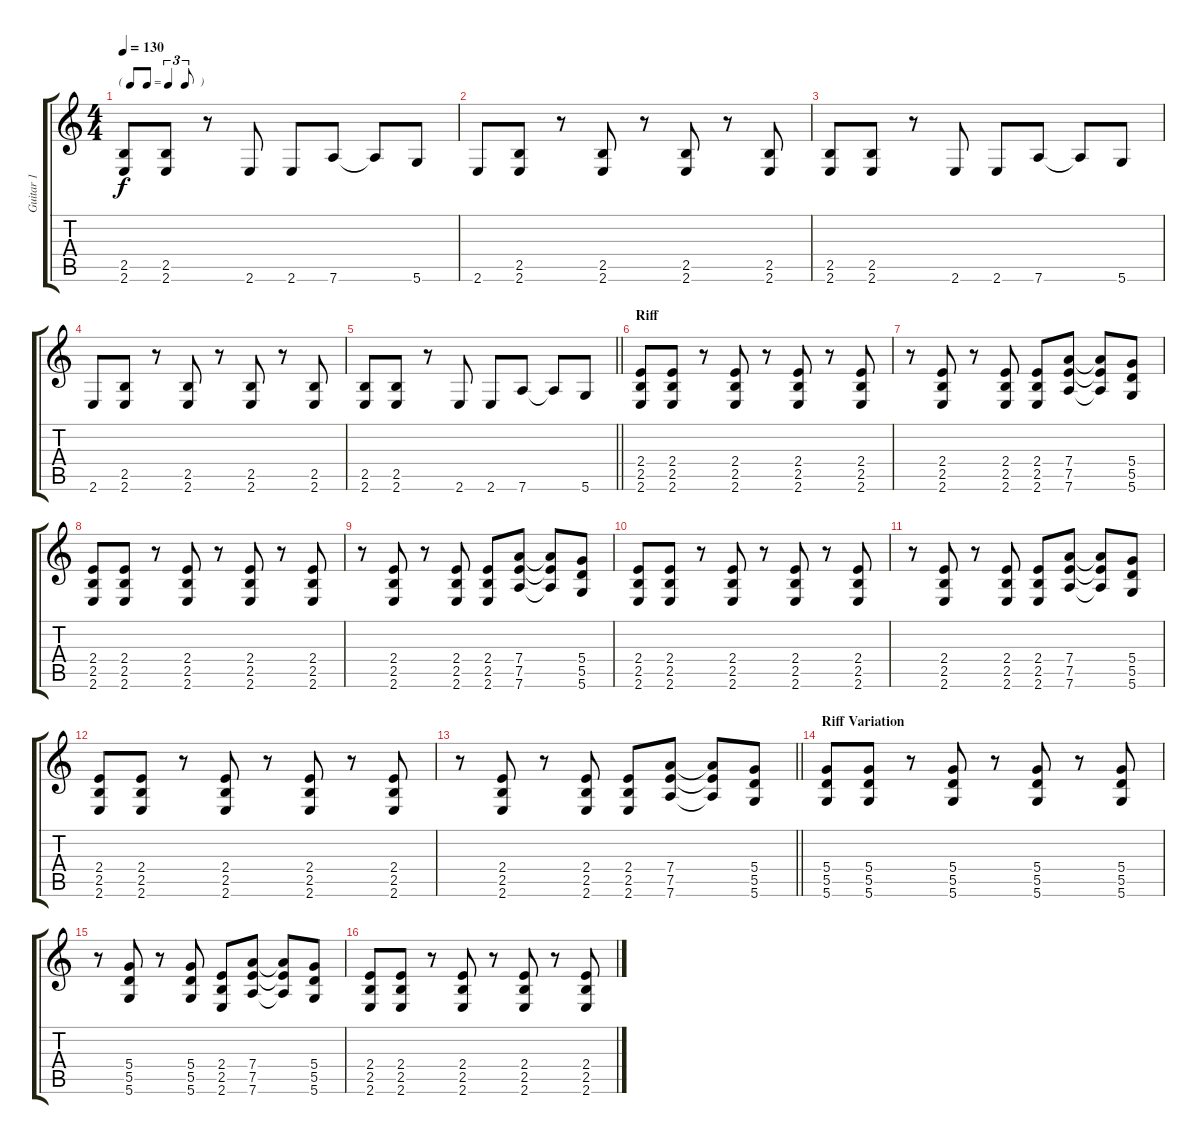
\track ("Guitar 1" "Guitar 1") {instrument electricguitarmuted}
\staff {score tabs}
\tuning (E4 B3 G3 D3 A2 D2) {hide}
\ts (4 4)
\tf triplet8th
\tempo 130
\clef g2
\ks c
(2.5 2.6).8{dy f} (2.5 2.6).8 r.8 2.6.8 2.6.8 7.6.8 7.6{t}.8 5.6.8 |
2.6.8 (2.5 2.6).8 r.8 (2.5 2.6).8 r.8 (2.5 2.6).8 r.8 (2.5 2.6).8 |
(2.5 2.6).8 (2.5 2.6).8 r.8 2.6.8 2.6.8 7.6.8 7.6{t}.8 5.6.8 |
2.6.8 (2.5 2.6).8 r.8 (2.5 2.6).8 r.8 (2.5 2.6).8 r.8 (2.5 2.6).8 |
\barLineRight lightlight
(2.5 2.6).8 (2.5 2.6).8 r.8{instrument overdrivenguitar} 2.6.8 2.6.8 7.6.8 7.6{t}.8 5.6.8 |
\section ("" "Riff")
(2.4 2.5 2.6).8 (2.4 2.5 2.6).8 r.8 (2.4 2.5 2.6).8 r.8 (2.4 2.5 2.6).8 r.8 (2.4 2.5 2.6).8 |
r.8 (2.4 2.5 2.6).8 r.8 (2.4 2.5 2.6).8 (2.4 2.5 2.6).8 (7.4 7.5 7.6).8 (7.4{t} 7.5{t} 7.6{t}).8 (5.4 5.5 5.6).8 |
(2.4 2.5 2.6).8 (2.4 2.5 2.6).8 r.8 (2.4 2.5 2.6).8 r.8 (2.4 2.5 2.6).8 r.8 (2.4 2.5 2.6).8 |
r.8 (2.4 2.5 2.6).8 r.8 (2.4 2.5 2.6).8 (2.4 2.5 2.6).8 (7.4 7.5 7.6).8 (7.4{t} 7.5{t} 7.6{t}).8 (5.4 5.5 5.6).8 |
(2.4 2.5 2.6).8 (2.4 2.5 2.6).8 r.8 (2.4 2.5 2.6).8 r.8 (2.4 2.5 2.6).8 r.8 (2.4 2.5 2.6).8 |
r.8 (2.4 2.5 2.6).8 r.8 (2.4 2.5 2.6).8 (2.4 2.5 2.6).8 (7.4 7.5 7.6).8 (7.4{t} 7.5{t} 7.6{t}).8 (5.4 5.5 5.6).8 |
(2.4 2.5 2.6).8 (2.4 2.5 2.6).8 r.8 (2.4 2.5 2.6).8 r.8 (2.4 2.5 2.6).8 r.8 (2.4 2.5 2.6).8 |
\barLineRight lightlight
r.8 (2.4 2.5 2.6).8 r.8 (2.4 2.5 2.6).8 (2.4 2.5 2.6).8 (7.4 7.5 7.6).8 (7.4{t} 7.5{t} 7.6{t}).8 (5.4 5.5 5.6).8 |
\section ("" "Riff Variation")
(5.4 5.5 5.6).8 (5.4 5.5 5.6).8 r.8 (5.4 5.5 5.6).8 r.8 (5.4 5.5 5.6).8 r.8 (5.4 5.5 5.6).8 |
r.8 (5.4 5.5 5.6).8 r.8 (5.4 5.5 5.6).8 (2.4 2.5 2.6).8 (7.4 7.5 7.6).8 (7.4{t} 7.5{t} 7.6{t}).8 (5.4 5.5 5.6).8 |
(2.4 2.5 2.6).8 (2.4 2.5 2.6).8 r.8 (2.4 2.5 2.6).8 r.8 (2.4 2.5 2.6).8 r.8 (2.4 2.5 2.6).8
